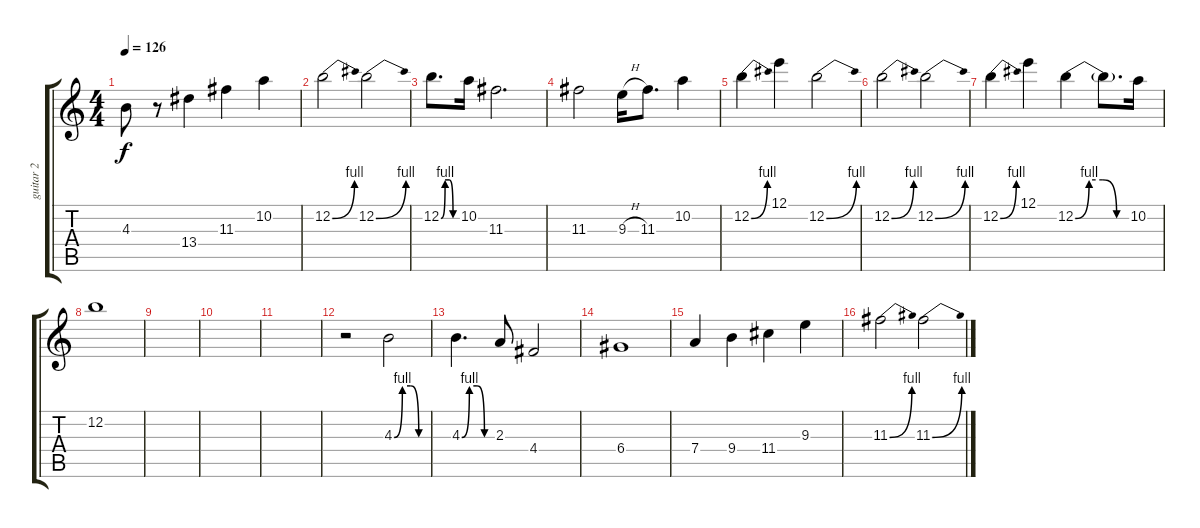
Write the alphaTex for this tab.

\track ("guitar 2" "guitar 2") {instrument overdrivenguitar}
\staff {score tabs}
\tuning (E4 B3 G3 D3 A2 E2) {hide}
\ts (4 4)
\tempo 126
\clef g2
\ks c
4.3{t}.8{dy f} r.8 13.4.4 11.3.4 10.2.4 |
12.2{be (bend 0 0 60 4)}.2 12.2{be (bend 0 0 60 4)}.2 |
12.2{be (custom 0 0 15 4 30 4 45 0 60 0)}.8{d} 10.2.16 11.3.2{d} |
11.3.2 9.3{h}.16 11.3.8{d} 10.2.4 |
12.2{be (bend 0 0 60 4)}.4 12.1.4 12.2{be (bend 0 0 60 4)}.2 |
12.2{be (bend 0 0 60 4)}.2 12.2{be (bend 0 0 60 4)}.2 |
12.2{be (bend 0 0 60 4)}.4 12.1.4 12.2{be (custom 0 0 15 4 30 4 45 0 60 0)}.4 12.2{t}.8{d} 10.2.16 |
12.2.1 |
|
|
|
r.2 4.3{be (custom 0 0 15 4 30 4 45 0 60 0)}.2 |
4.3{be (custom 0 0 15 4 30 4 45 0 60 0)}.4{d} 2.3.8 4.4.2 |
6.4.1 |
7.4.4 9.4.4 11.4.4 9.3.4 |
11.3{be (bend 0 0 60 4)}.2 11.3{be (bend 0 0 60 4)}.2
